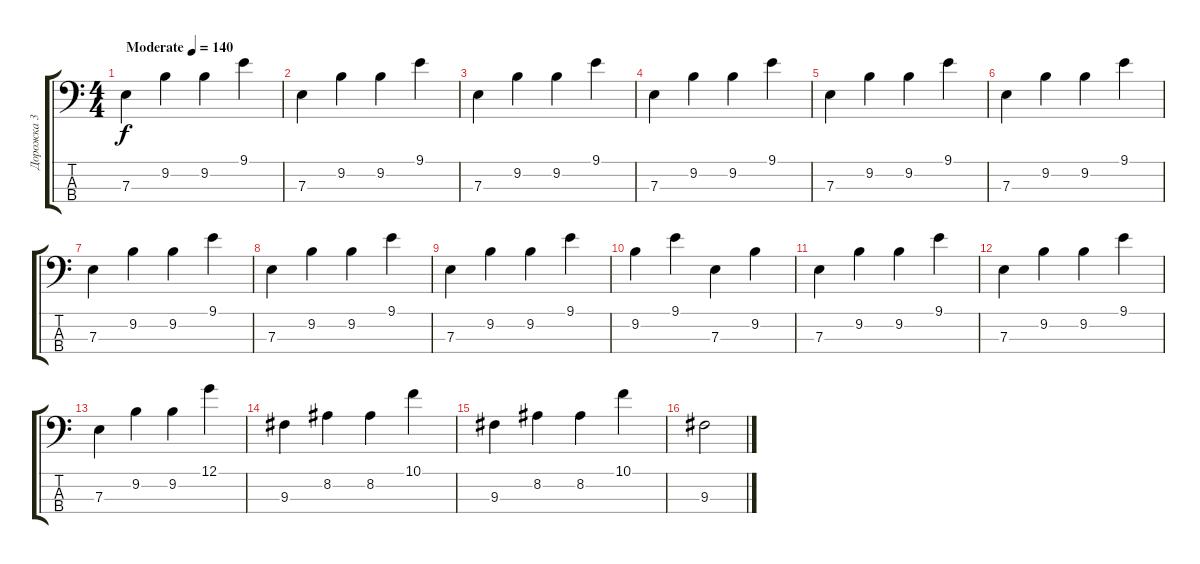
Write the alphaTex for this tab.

\track ("Дорожка 3" "Дорожка 3") {instrument electricbassfinger}
\staff {score tabs}
\tuning (G2 D2 A1 E1) {hide}
\ts (4 4)
\tempo (140 "Moderate")
\clef f4
\ks c
7.3.4{dy f instrument electricbassfinger} 9.2.4 9.2.4 9.1.4 |
7.3.4 9.2.4 9.2.4 9.1.4 |
7.3.4 9.2.4 9.2.4 9.1.4 |
7.3.4 9.2.4 9.2.4 9.1.4 |
7.3.4 9.2.4 9.2.4 9.1.4 |
7.3.4 9.2.4 9.2.4 9.1.4 |
7.3.4 9.2.4 9.2.4 9.1.4 |
7.3.4 9.2.4 9.2.4 9.1.4 |
7.3.4 9.2.4 9.2.4 9.1.4 |
9.2.4 9.1.4 7.3.4 9.2.4 |
7.3.4 9.2.4 9.2.4 9.1.4 |
7.3.4 9.2.4 9.2.4 9.1.4 |
7.3.4 9.2.4 9.2.4 12.1.4 |
9.3.4 8.2.4 8.2.4 10.1.4 |
9.3.4 8.2.4 8.2.4 10.1.4 |
9.3.2
